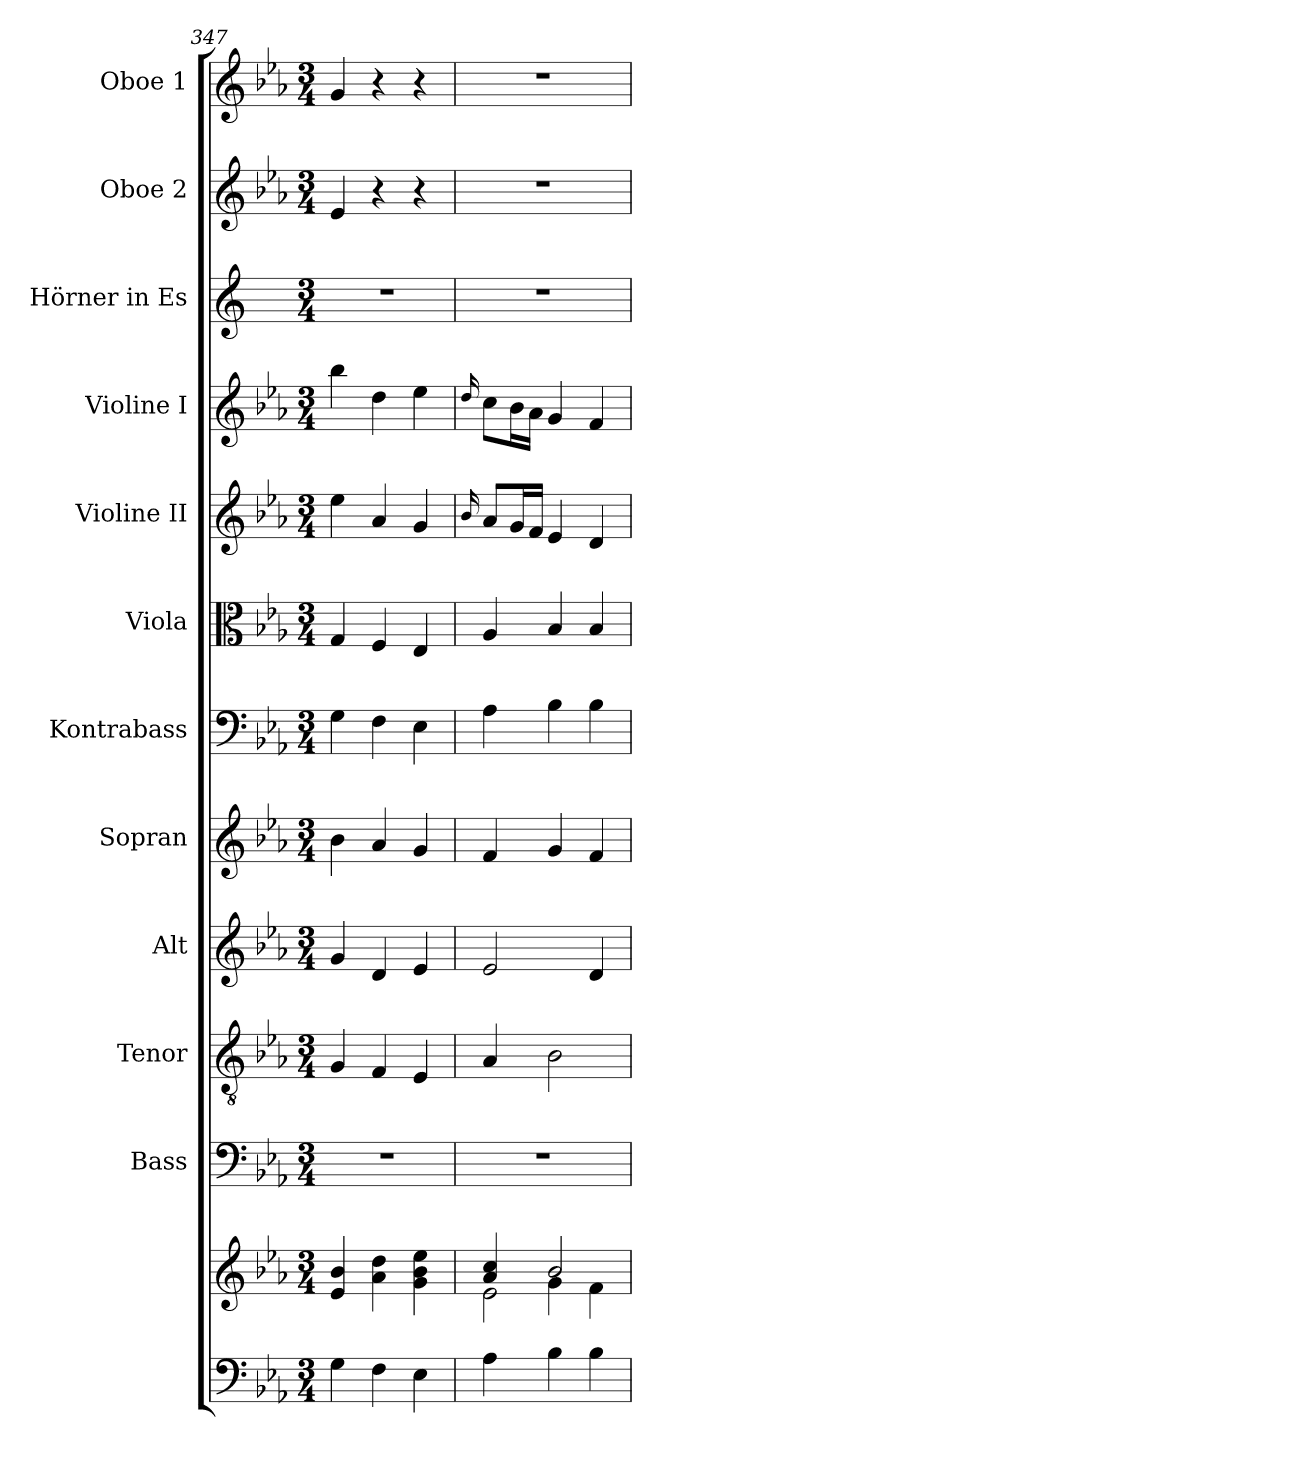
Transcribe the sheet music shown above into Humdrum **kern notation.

**kern	**kern	**kern	**kern	**kern	**kern	**kern	**kern	**kern	**kern	**kern	**kern	**kern
*part12	*part12	*part11	*part10	*part9	*part8	*part7	*part6	*part5	*part4	*part3	*part2	*part1
*staff13	*staff12	*staff11	*staff10	*staff9	*staff8	*staff7	*staff6	*staff5	*staff4	*staff3	*staff2	*staff1
*	*	*I"Bass	*I"Tenor	*I"Alt	*I"Sopran	*I"Kontrabass	*I"Viola	*I"Violine II	*I"Violine I	*I"Hörner in Es	*I"Oboe 2	*I"Oboe 1
*	*	*I'B.	*I'T.	*I'A.	*I'S.	*I'Kb.	*I'Vla.	*I'Vl. II	*I'Vl. I	*	*I'Ob. 2	*I'Ob. 1
*clefF4	*clefG2	*clefF4	*clefGv2	*clefG2	*clefG2	*clefF4	*clefC3	*clefG2	*clefG2	*clefG2	*clefG2	*clefG2
*	*	*	*	*	*	*ITrd7c12	*	*	*	*ITrd5c9	*	*
*k[b-e-a-]	*k[b-e-a-]	*k[b-e-a-]	*k[b-e-a-]	*k[b-e-a-]	*k[b-e-a-]	*k[b-e-a-]	*k[b-e-a-]	*k[b-e-a-]	*k[b-e-a-]	*k[b-e-a-]	*k[b-e-a-]	*k[b-e-a-]
*E-:	*E-:	*E-:	*E-:	*E-:	*E-:	*E-:	*E-:	*E-:	*E-:	*E-:	*E-:	*E-:
*M3/4	*M3/4	*M3/4	*M3/4	*M3/4	*M3/4	*M3/4	*M3/4	*M3/4	*M3/4	*M3/4	*M3/4	*M3/4
=347	=347	=347	=347	=347	=347	=347	=347	=347	=347	=347	=347	=347
4G\	4e-/ 4b-/	2.r	4G/	4g/	4b-\	4GG\	4G/	4ee-\	4bb-\	2.r	4e-/	4g/
4F\	4a-\ 4dd\	.	4F/	4d/	4a-/	4FF\	4F/	4a-/	4dd\	.	4r	4r
4E-\	4g\ 4b-\ 4ee-\	.	4E-/	4e-/	4g/	4EE-\	4E-/	4g/	4ee-\	.	4r	4r
=348	=348	=348	=348	=348	=348	=348	=348	=348	=348	=348	=348	=348
.	.	.	.	.	.	.	.	16qqb-/	16qqdd/	.	.	.
*	*^	*	*	*	*	*	*	*	*	*	*	*
*	*	*^	*	*	*	*	*	*	*	*	*	*	*
4A-\	4a-/ 4cc/	2e-\	4ryy	2.r	4A-/	2e-/	4f/	4AA-\	4A-/	8a-/L	8cc\L	2.r	2.r	2.r
.	.	.	.	.	.	.	.	.	.	16g/L	16b-\L	.	.	.
.	.	.	.	.	.	.	.	.	.	16f/JJ	16a-\JJ	.	.	.
4B-\	2b-/	.	4g\	.	2B-\	.	4g/	4BB-\	4B-/	4e-/	4g/	.	.	.
4B-\	.	4f\	4ryy	.	.	4d/	4f/	4BB-\	4B-/	4d/	4f/	.	.	.
*	*v	*v	*v	*	*	*	*	*	*	*	*	*	*	*
=	=	=	=	=	=	=	=	=	=	=	=	=
*-	*-	*-	*-	*-	*-	*-	*-	*-	*-	*-	*-	*-
